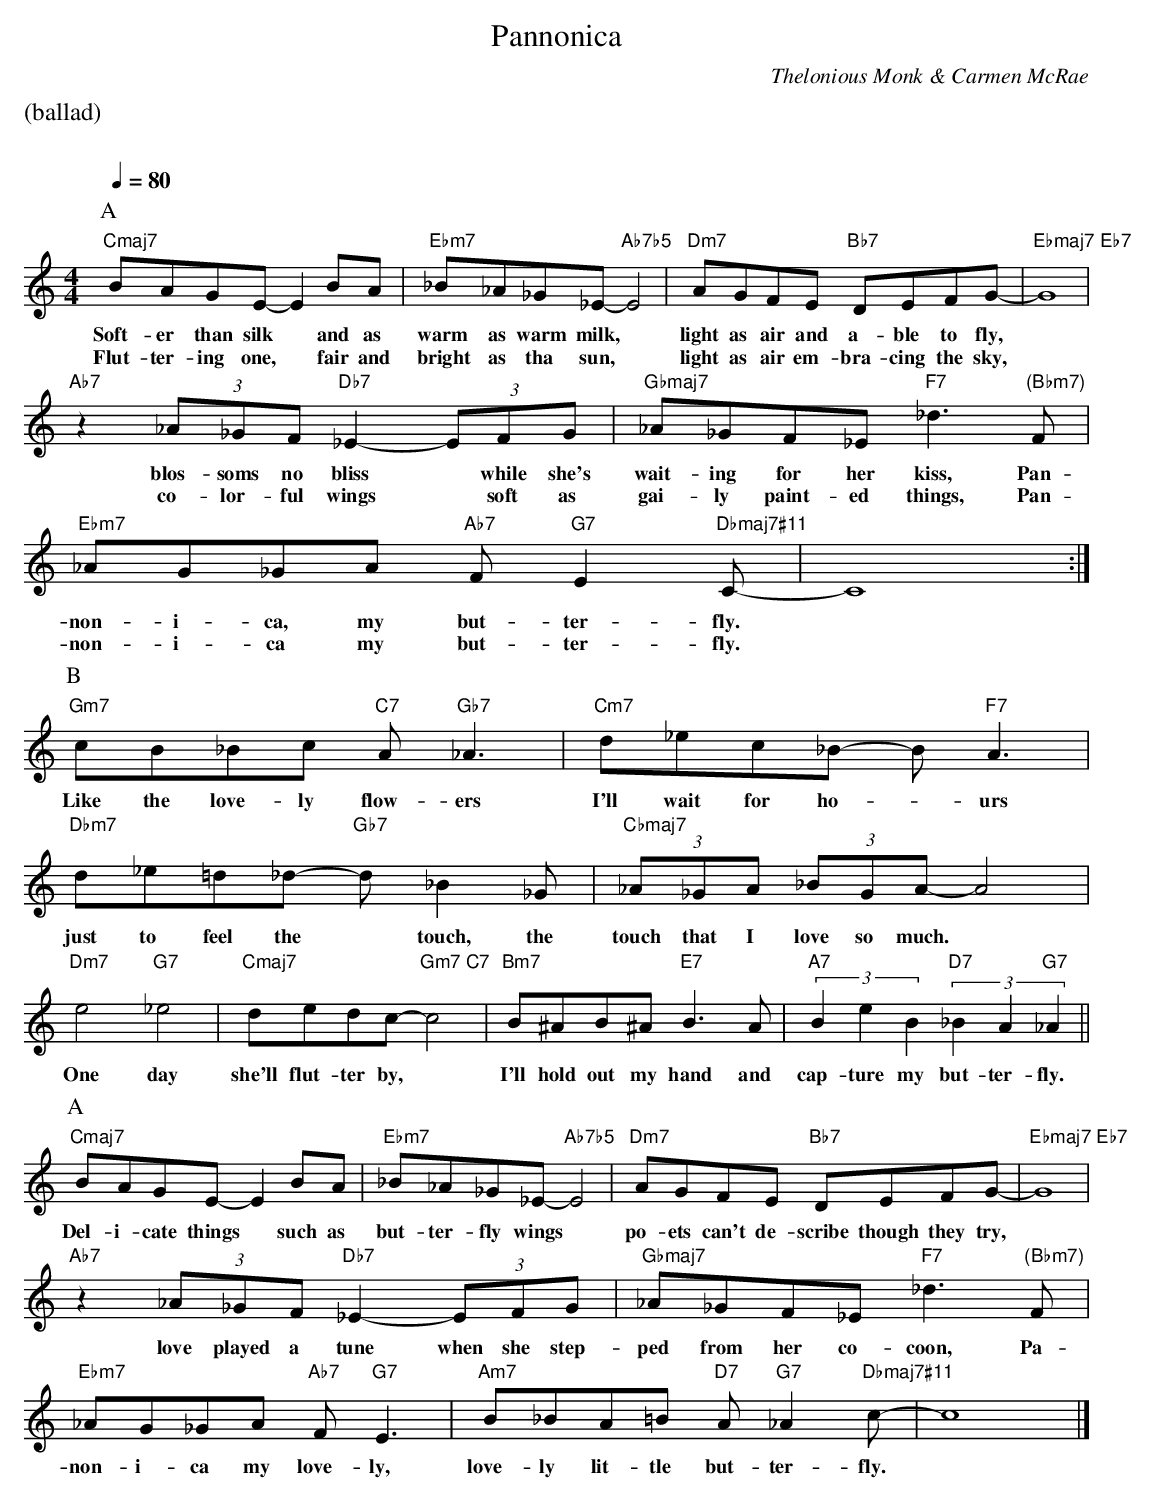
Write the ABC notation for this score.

X:1
T: Pannonica
M:4/4
L:1/8
C:Thelonious Monk & Carmen McRae
Q:1/4=80
K:C
%%text (ballad)
%%vskip 20
P: A
"Cmaj7"BAGE-E2BA|"Ebm7"_B_A_G_E-"Ab7b5"E4|"Dm7"AGFE "Bb7"DEFG-|"Ebmaj7 Eb7"G8|
w:Soft-er than silk * and as warm as warm milk, * light as air and a-ble to fly, *
w:Flut-ter-ing one, * fair and bright as tha sun, * light as air em-bra-cing the sky, *
"Ab7"z2 (3_A_GF "Db7"_E2- (3EFG|"Gbmaj7"_A_GF_E "F7"_d3"(Bbm7)"F|"Ebm7"_AG_GA "Ab7"F"G7"E2"Dbmaj7#11"C-|C8:|
w:blos-soms no bliss * while she's wait-ing for her kiss, Pan-non-i-ca, my but-ter-fly. *
w:co-lor-ful wings * soft as gai-ly paint-ed things, Pan-non-i-ca my but-ter-fly. *
P: B
"Gm7"cB_Bc "C7"A"Gb7"_A3|"Cm7"d_ec_B- B"F7"A3|"Dbm7"d_e=d_d- "Gb7"d_B2_G|"Cbmaj7"(3_A_GA (3_BGA- A4|
w:Like the love-ly flow-ers I'll wait for ho- * urs just to feel the * touch, the touch that I love so much. *
"Dm7"e4"G7"_e4|"Cmaj7"dedc- "Gm7 C7"c4|"Bm7"B^AB^A "E7"B3A|"A7"(3B2e2B2 "D7"(3_B2A2"G7"_A2||
w:One day she'll flut-ter by, * I'll hold out my hand and cap-ture my but-ter-fly.
P: A
"Cmaj7"BAGE-E2BA|"Ebm7"_B_A_G_E-"Ab7b5"E4|"Dm7"AGFE "Bb7"DEFG-|"Ebmaj7 Eb7"G8|
w:Del-i-cate things * such as but-ter-fly wings * po-ets can't de-scribe though they try, *
"Ab7"z2 (3_A_GF "Db7"_E2- (3EFG|"Gbmaj7"_A_GF_E "F7"_d3"(Bbm7)"F|
w:love played a tune when she step-ped from her co-coon, Pa-
"Ebm7"_AG_GA "Ab7"F"G7"E3|"Am7"B_BA=B "D7"A"G7"_A2"Dbmaj7#11"c-|c8|]
w:non-i-ca my love-ly, love-ly lit-tle but-ter-fly. *
